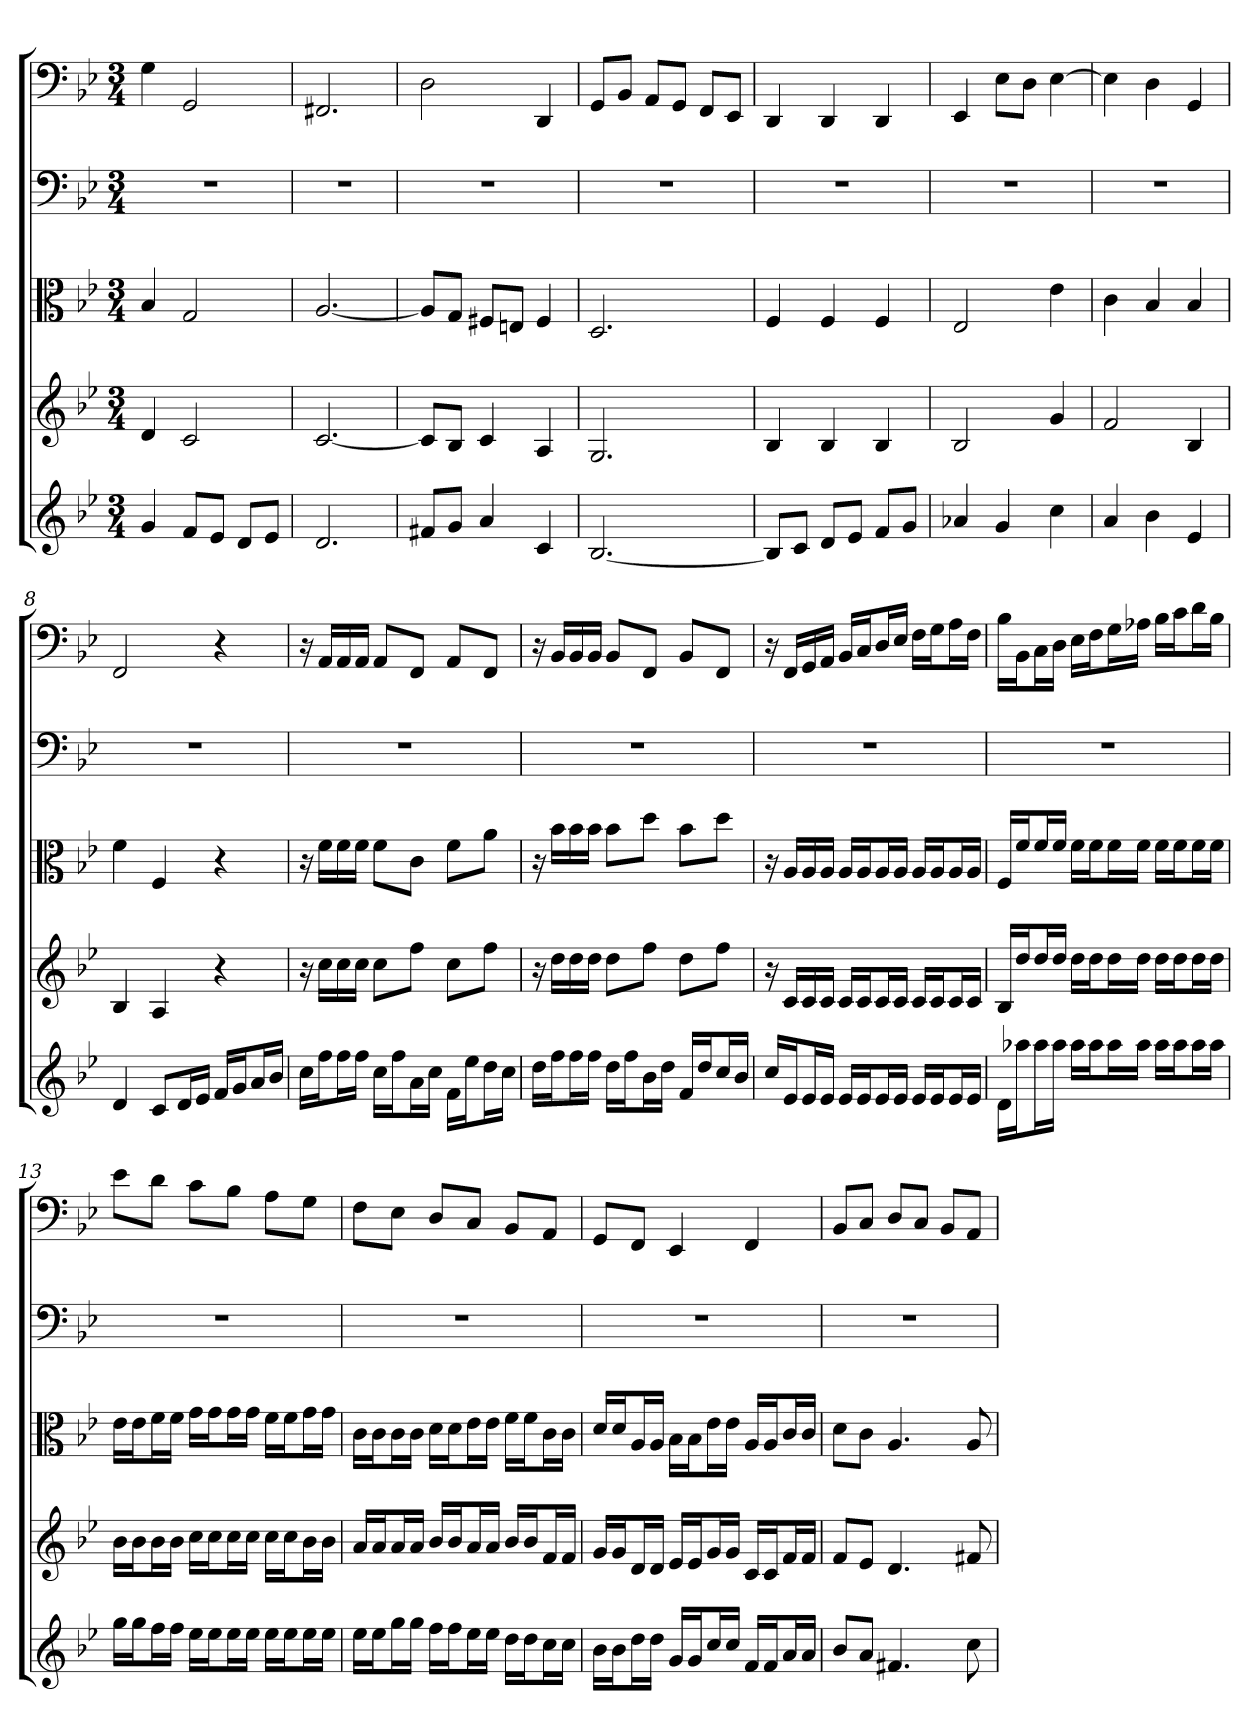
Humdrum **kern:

**kern	**kern	**kern	**kern	**kern
*part5	*part4	*part3	*part2	*part1
*staff5	*staff4	*staff3	*staff2	*staff1
*	*	*clefC3	*clefF4	*clefF4
*k[b-e-]	*k[b-e-]	*k[b-e-]	*k[b-e-]	*k[b-e-]
*g:	*g:	*g:	*g:	*g:
*M3/4	*M3/4	*M3/4	*M3/4	*M3/4
=1	=1	=1	=1	=1
4g	4d	4B-	2.r	4G
8fL	2c	2G	.	2GG
8e-J	.	.	.	.
8dL	.	.	.	.
8e-J	.	.	.	.
=2	=2	=2	=2	=2
2.d	[2.c	[2.A	2.r	2.FF#X
=3	=3	=3	=3	=3
8f#XL	8cL]	8A/L]	2.r	2D
8gJ	8B-J	8G/J	.	.
4a	4c	8F#X/L	.	.
.	.	8En/J	.	.
4c	4A	4F#	.	4DD
=4	=4	=4	=4	=4
[2.B-	2.G	2.D	2.r	8GG/L
.	.	.	.	8BB-/J
.	.	.	.	8AA/L
.	.	.	.	8GG/J
.	.	.	.	8FF/L
.	.	.	.	8EE-/J
=5	=5	=5	=5	=5
8B-L]	4B-	4F	2.r	4DD
8cJ	.	.	.	.
8dL	4B-	4F	.	4DD
8e-J	.	.	.	.
8fL	4B-	4F	.	4DD
8gJ	.	.	.	.
=6	=6	=6	=6	=6
4a-X	2B-	2E-	2.r	4EE-
4g	.	.	.	8E-\L
.	.	.	.	8D\J
4cc	4g	4e-	.	[4E-
=7	=7	=7	=7	=7
4a	2f	4c	2.r	4E-]
4b-	.	4B-	.	4D
4e-	4B-	4B-	.	4GG
=8	=8	=8	=8	=8
4d	4B-	4f	2.r	2FF
8cL	4A	4F	.	.
16dL	.	.	.	.
16e-JJ	.	.	.	.
16fLL	4r	4r	.	4r
16gJ	.	.	.	.
16aL	.	.	.	.
16b-JJ	.	.	.	.
=9	=9	=9	=9	=9
16ccLL	16r	16r	2.r	16r
16ffJ	16ccLL	16f\LL	.	16AA/LL
16ffL	16cc	16f\	.	16AA/
16ffJJ	16ccJJ	16f\JJ	.	16AA/JJ
16ccLL	8ccL	8f\L	.	8AA/L
16ffJ	.	.	.	.
16aL	8ffJ	8c\J	.	8FF/J
16ccJJ	.	.	.	.
16fLL	8ccL	8f\L	.	8AA/L
16ee-J	.	.	.	.
16ddL	8ffJ	8a\J	.	8FF/J
16ccJJ	.	.	.	.
=10	=10	=10	=10	=10
16ddLL	16r	16r	2.r	16r
16ffJ	16ddLL	16b-\LL	.	16BB-/LL
16ffL	16dd	16b-\	.	16BB-/
16ffJJ	16ddJJ	16b-\JJ	.	16BB-/JJ
16ddLL	8ddL	8b-\L	.	8BB-/L
16ffJ	.	.	.	.
16b-L	8ffJ	8dd\J	.	8FF/J
16ddJJ	.	.	.	.
16fLL	8ddL	8b-\L	.	8BB-/L
16ddJ	.	.	.	.
16ccL	8ffJ	8dd\J	.	8FF/J
16b-JJ	.	.	.	.
=11	=11	=11	=11	=11
16ccLL	16r	16r	2.r	16r
16e-J	16cLL	16A/LL	.	16FF/LL
16e-L	16c	16A/	.	16GG/
16e-JJ	16cJJ	16A/JJ	.	16AA/JJ
16e-LL	16cLL	16A/LL	.	16BB-/LL
16e-J	16cJ	16A/J	.	16C/J
16e-L	16cL	16A/L	.	16D/L
16e-JJ	16cJJ	16A/JJ	.	16E-/JJ
16e-LL	16cLL	16A/LL	.	16F\LL
16e-J	16cJ	16A/J	.	16G\J
16e-L	16cL	16A/L	.	16A\L
16e-JJ	16cJJ	16A/JJ	.	16F\JJ
=12	=12	=12	=12	=12
16dLL	16B-LL	16F/LL	2.r	16B-\LL
16aa-XJ	16ddJ	16f/J	.	16BB-\J
16aa-L	16ddL	16f/L	.	16C\L
16aa-JJ	16ddJJ	16f/JJ	.	16D\JJ
16aa-LL	16ddLL	16f\LL	.	16E-\LL
16aa-J	16ddJ	16f\J	.	16F\J
16aa-L	16ddL	16f\L	.	16G\L
16aa-JJ	16ddJJ	16f\JJ	.	16A-X\JJ
16aa-LL	16ddLL	16f\LL	.	16B-\LL
16aa-J	16ddJ	16f\J	.	16c\J
16aa-L	16ddL	16f\L	.	16d\L
16aa-JJ	16ddJJ	16f\JJ	.	16B-\JJ
=13	=13	=13	=13	=13
16ggLL	16b-LL	16e-\LL	2.r	8e-\L
16ggJ	16b-J	16e-\J	.	.
16ffL	16b-L	16f\L	.	8d\J
16ffJJ	16b-JJ	16f\JJ	.	.
16ee-LL	16ccLL	16g\LL	.	8c\L
16ee-J	16ccJ	16g\J	.	.
16ee-L	16ccL	16g\L	.	8B-\J
16ee-JJ	16ccJJ	16g\JJ	.	.
16ee-LL	16ccLL	16f\LL	.	8A\L
16ee-J	16ccJ	16f\J	.	.
16ee-L	16b-L	16g\L	.	8G\J
16ee-JJ	16b-JJ	16g\JJ	.	.
=14	=14	=14	=14	=14
16ee-LL	16aLL	16c\LL	2.r	8F\L
16ee-J	16aJ	16c\J	.	.
16ggL	16aL	16c\L	.	8E-\J
16ggJJ	16aJJ	16c\JJ	.	.
16ffLL	16b-LL	16d\LL	.	8D/L
16ffJ	16b-J	16d\J	.	.
16ee-L	16aL	16e-\L	.	8C/J
16ee-JJ	16aJJ	16e-\JJ	.	.
16ddLL	16b-LL	16f\LL	.	8BB-/L
16ddJ	16b-J	16f\J	.	.
16ccL	16fL	16c\L	.	8AA/J
16ccJJ	16fJJ	16c\JJ	.	.
=15	=15	=15	=15	=15
16b-LL	16gLL	16d/LL	2.r	8GG/L
16b-J	16gJ	16d/J	.	.
16ddL	16dL	16A/L	.	8FF/J
16ddJJ	16dJJ	16A/JJ	.	.
16gLL	16e-LL	16B-\LL	.	4EE-
16gJ	16e-J	16B-\J	.	.
16ccL	16gL	16e-\L	.	.
16ccJJ	16gJJ	16e-\JJ	.	.
16fLL	16cLL	16A/LL	.	4FF
16fJ	16cJ	16A/J	.	.
16aL	16fL	16c/L	.	.
16aJJ	16fJJ	16c/JJ	.	.
=16	=16	=16	=16	=16
8b-L	8fL	8d\L	2.r	8BB-/L
8aJ	8e-J	8c\J	.	8C/J
4.f#X	4.d	4.A	.	8D/L
.	.	.	.	8C/J
.	.	.	.	8BB-/L
8cc	8f#X	8A	.	8AA/J
=	=	=	=	=
*-	*-	*-	*-	*-
